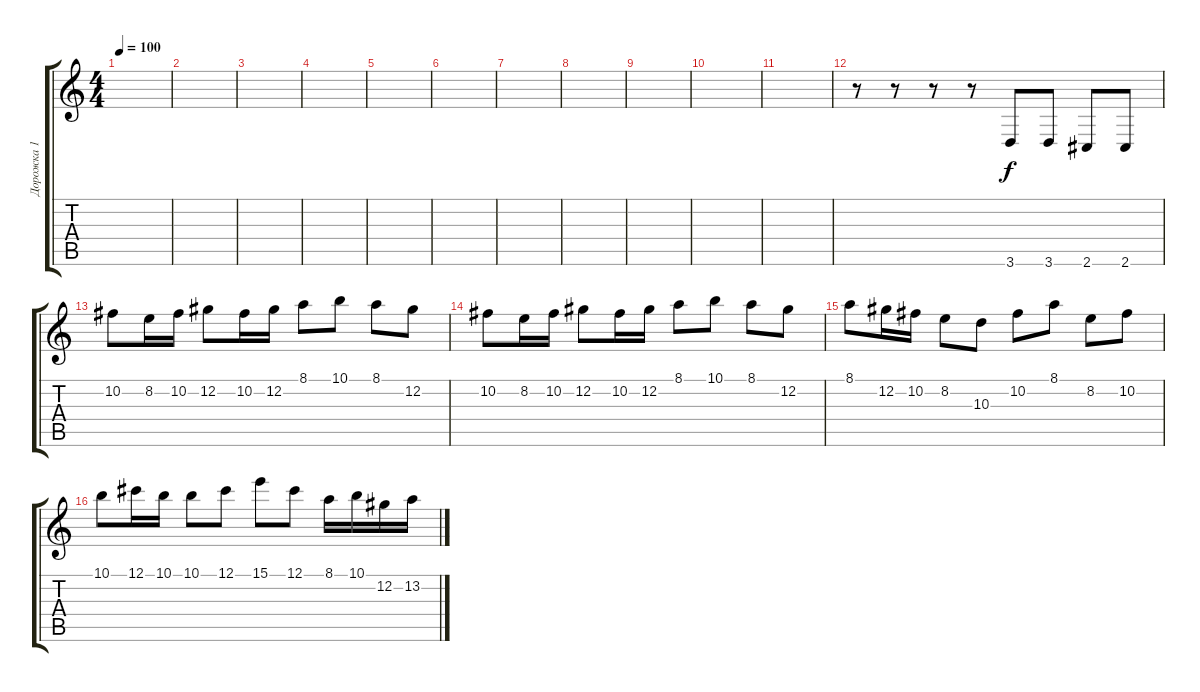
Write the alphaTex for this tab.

\track ("Дорожка 1" "Дорожка 1") {instrument distortionguitar}
\staff {score tabs}
\tuning (Db4 Ab3 E3 B2 Gb2 B1) {hide}
\ts (4 4)
\tempo 100
\clef g2
\ks c
|
|
|
|
|
|
|
|
|
|
|
r.8 r.8 r.8 r.8 3.6.8 3.6.8 2.6.8 2.6.8 |
10.2.8 8.2.16 10.2.16 12.2.8 10.2.16 12.2.16 8.1.8 10.1.8 8.1.8 12.2.8 |
10.2.8 8.2.16 10.2.16 12.2.8 10.2.16 12.2.16 8.1.8 10.1.8 8.1.8 12.2.8 |
8.1.8 12.2.16 10.2.16 8.2.8 10.3.8 10.2.8 8.1.8 8.2.8 10.2.8 |
10.1.8 12.1.16 10.1.16 10.1.8 12.1.8 15.1.8 12.1.8 8.1.16 10.1.16 12.2.16 13.2.16
